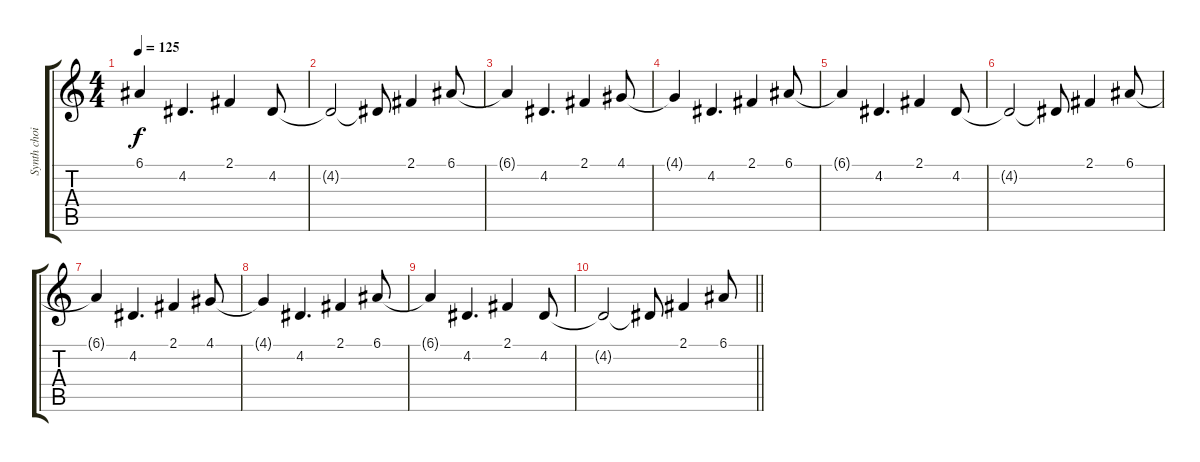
\track ("Synth choir 1" "Synth choi") {instrument choiraahs}
\staff {score tabs}
\tuning (E4 B3 G3 D3 A2 E2) {hide}
\ts (4 4)
\tempo 125
\clef g2
\ks c
6.1{t}.4{dy f} 4.2.4{d} 2.1.4 4.2.8 |
4.2{t}.2 4.2{t}.8 2.1.4 6.1.8 |
6.1{t}.4 4.2.4{d} 2.1.4 4.1.8 |
4.1{t}.4 4.2.4{d} 2.1.4 6.1.8 |
6.1{t}.4 4.2.4{d} 2.1.4 4.2.8 |
4.2{t}.2 4.2{t}.8 2.1.4 6.1.8 |
6.1{t}.4 4.2.4{d} 2.1.4 4.1.8 |
4.1{t}.4 4.2.4{d} 2.1.4 6.1.8 |
6.1{t}.4 4.2.4{d} 2.1.4 4.2.8 |
\barLineRight lightlight
4.2{t}.2 4.2{t}.8 2.1.4 6.1.8
